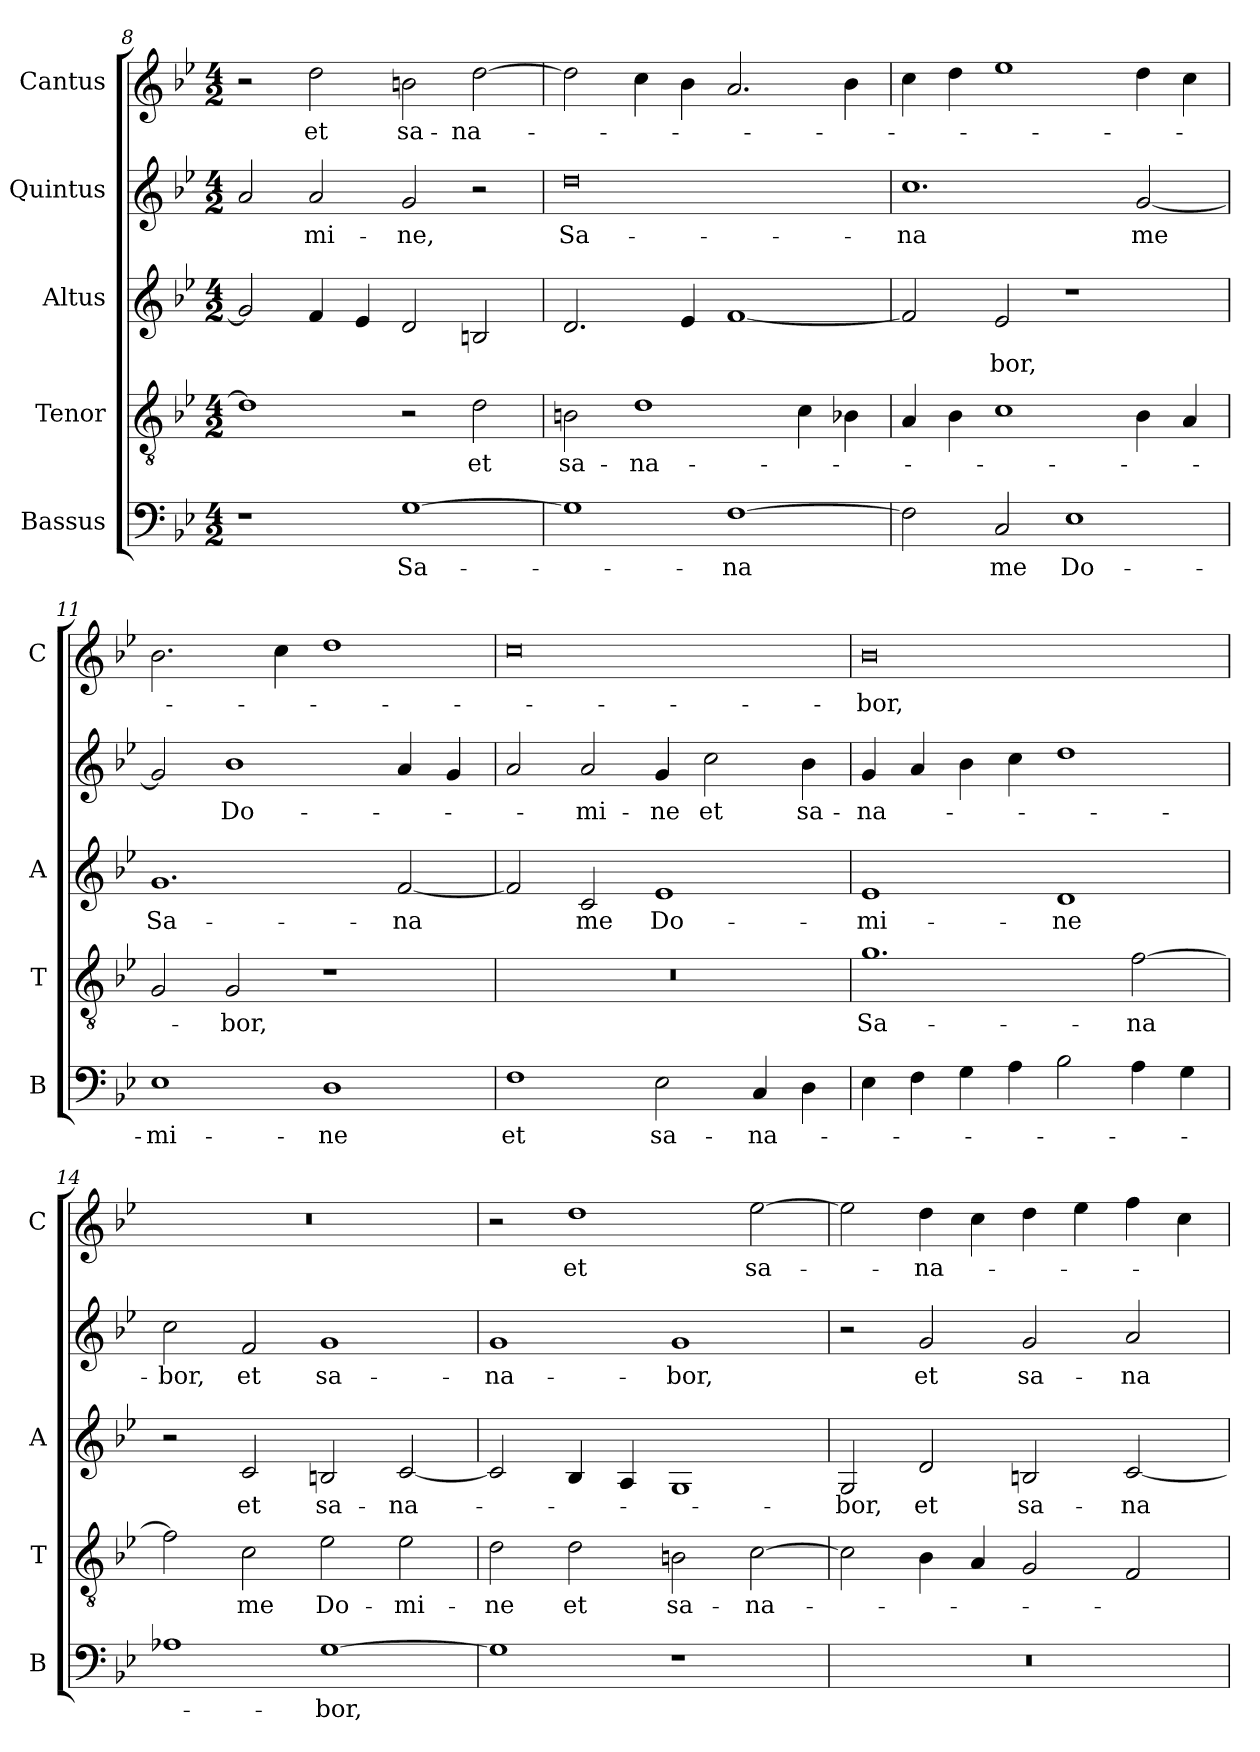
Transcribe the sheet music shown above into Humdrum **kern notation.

**kern	**text	**kern	**text	**kern	**text	**kern	**text	**kern	**text
*part5	*part5	*part4	*part4	*part3	*part3	*part2	*part2	*part1	*part1
*staff5	*staff5	*staff4	*staff4	*staff3	*staff3	*staff2	*staff2	*staff1	*staff1
*I"Bassus	*	*I"Tenor	*	*I"Altus	*	*I"Quintus	*	*I"Cantus	*
*I'B	*	*I'T	*	*I'A	*	*	*	*I'C	*
*clefF4	*	*clefGv2	*	*clefG2	*	*clefG2	*	*clefG2	*
*k[b-e-]	*	*k[b-e-]	*	*k[b-e-]	*	*k[b-e-]	*	*k[b-e-]	*
*B-:	*	*B-:	*	*B-:	*	*B-:	*	*B-:	*
*M4/2	*	*M4/2	*	*M4/2	*	*M4/2	*	*M4/2	*
=8	=8	=8	=8	=8	=8	=8	=8	=8	=8
1r	.	1d]	.	2g/]	.	2a/	.	2r	.
!	!	!	!	!	!	!	!LO:LY:b	!	!LO:LY:b
.	.	.	.	4f/	.	2a/	-mi-	2dd\	et
.	.	.	.	4e-/	.	.	.	.	.
!	!LO:LY:b	!	!	!	!	!	!LO:LY:b	!	!LO:LY:b
[1G	Sa-	2r	.	2d/	.	2g/	-ne,	2bn\	sa-
!	!	!	!LO:LY:b	!	!	!	!	!	!LO:LY:b
.	.	2d\	et	2Bn/	.	2r	.	[2dd\	-na-
=9	=9	=9	=9	=9	=9	=9	=9	=9	=9
!	!	!	!LO:LY:b	!	!	!	!LO:LY:b	!	!
1G]	.	2Bn\	sa-	2.d/	.	0dd	Sa-	2dd\]	.
!	!	!	!LO:LY:b	!	!	!	!	!	!
.	.	1d	-na-	.	.	.	.	4cc\	.
.	.	.	.	4e-/	.	.	.	4b-\	.
!	!LO:LY:b	!	!	!	!	!	!	!	!
[1F	-na	.	.	[1f	.	.	.	2.a/	.
.	.	4c\	.	.	.	.	.	.	.
.	.	4B-X\	.	.	.	.	.	4b-\	.
=10	=10	=10	=10	=10	=10	=10	=10	=10	=10
!	!	!	!	!	!	!	!LO:LY:b	!	!
2F\]	.	4A/	.	2f/]	.	1.cc	-na	4cc\	.
.	.	4B-\	.	.	.	.	.	4dd\	.
!	!LO:LY:b	!	!	!	!LO:LY:b	!	!	!	!
2C/	me	1c	.	2e-/	-bor,	.	.	1ee-	.
!	!LO:LY:b	!	!	!	!	!	!	!	!
1E-	Do-	.	.	1r	.	.	.	.	.
!	!	!	!	!	!	!	!LO:LY:b	!	!
.	.	4B-\	.	.	.	[2g/	me	4dd\	.
.	.	4A/	.	.	.	.	.	4cc\	.
!!LO:PB:g=z
=11	=11	=11	=11	=11	=11	=11	=11	=11	=11
!	!LO:LY:b	!	!	!	!LO:LY:b	!	!	!	!
1E-	-mi-	2G/	.	1.g	Sa-	2g/]	.	2.b-\	.
!	!	!	!LO:LY:b	!	!	!	!LO:LY:b	!	!
.	.	2G/	-bor,	.	.	1b-	Do-	.	.
.	.	.	.	.	.	.	.	4cc\	.
!	!LO:LY:b	!	!	!	!	!	!	!	!
1D	-ne	1r	.	.	.	.	.	1dd	.
!	!	!	!	!	!LO:LY:b	!	!	!	!
.	.	.	.	[2f/	-na	4a/	.	.	.
.	.	.	.	.	.	4g/	.	.	.
=12	=12	=12	=12	=12	=12	=12	=12	=12	=12
!	!LO:LY:b	!	!	!	!	!	!	!	!
1F	et	0r	.	2f/]	.	2a/	.	0cc	.
!	!	!	!	!	!LO:LY:b	!	!LO:LY:b	!	!
.	.	.	.	2c/	me	2a/	-mi-	.	.
!	!LO:LY:b	!	!	!	!LO:LY:b	!	!LO:LY:b	!	!
2E-\	sa-	.	.	1e-	Do-	4g/	-ne	.	.
!	!	!	!	!	!	!	!LO:LY:b	!	!
.	.	.	.	.	.	2cc\	et	.	.
!	!LO:LY:b	!	!	!	!	!	!	!	!
4C/	-na-	.	.	.	.	.	.	.	.
!	!	!	!	!	!	!	!LO:LY:b	!	!
4D\	.	.	.	.	.	4b-\	sa-	.	.
=13	=13	=13	=13	=13	=13	=13	=13	=13	=13
!	!	!	!LO:LY:b	!	!LO:LY:b	!	!LO:LY:b	!	!LO:LY:b
4E-\	.	1.g	Sa-	1e-	-mi-	4g/	-na-	0b-	-bor,
4F\	.	.	.	.	.	4a/	.	.	.
4G\	.	.	.	.	.	4b-\	.	.	.
4A\	.	.	.	.	.	4cc\	.	.	.
!	!	!	!	!	!LO:LY:b	!	!	!	!
2B-\	.	.	.	1d	-ne	1dd	.	.	.
!	!	!	!LO:LY:b	!	!	!	!	!	!
4A\	.	[2f\	-na	.	.	.	.	.	.
4G\	.	.	.	.	.	.	.	.	.
=14	=14	=14	=14	=14	=14	=14	=14	=14	=14
!	!	!	!	!	!	!	!LO:LY:b	!	!
1A-X	.	2f\]	.	2r	.	2cc\	-bor,	0r	.
!	!	!	!LO:LY:b	!	!LO:LY:b	!	!LO:LY:b	!	!
.	.	2c\	me	2c/	et	2f/	et	.	.
!	!LO:LY:b	!	!LO:LY:b	!	!LO:LY:b	!	!LO:LY:b	!	!
[1G	-bor,	2e-\	Do-	2Bn/	sa-	1g	sa-	.	.
!	!	!	!LO:LY:b	!	!LO:LY:b	!	!	!	!
.	.	2e-\	-mi-	[2c/	-na-	.	.	.	.
=15	=15	=15	=15	=15	=15	=15	=15	=15	=15
!	!	!	!LO:LY:b	!	!	!	!LO:LY:b	!	!
1G]	.	2d\	-ne	2c/]	.	1g	-na-	2r	.
!	!	!	!LO:LY:b	!	!	!	!	!	!LO:LY:b
.	.	2d\	et	4B-/	.	.	.	1dd	et
.	.	.	.	4A/	.	.	.	.	.
!	!	!	!LO:LY:b	!	!	!	!LO:LY:b	!	!
1r	.	2Bn\	sa-	1G	.	1g	-bor,	.	.
!	!	!	!LO:LY:b	!	!	!	!	!	!LO:LY:b
.	.	[2c\	-na-	.	.	.	.	[2ee-\	sa-
!!LO:LB:g=z
=16	=16	=16	=16	=16	=16	=16	=16	=16	=16
!	!	!	!	!	!LO:LY:b	!	!	!	!
0r	.	2c\]	.	2G/	-bor,	2r	.	2ee-\]	.
!	!	!	!	!	!LO:LY:b	!	!LO:LY:b	!	!LO:LY:b
.	.	4B-\	.	2d/	et	2g/	et	4dd\	-na-
.	.	4A/	.	.	.	.	.	4cc\	.
!	!	!	!	!	!LO:LY:b	!	!LO:LY:b	!	!
.	.	2G/	.	2Bn/	sa-	2g/	sa-	4dd\	.
.	.	.	.	.	.	.	.	4ee-\	.
!	!	!	!	!	!LO:LY:b	!	!LO:LY:b	!	!
.	.	2F/	.	[2c/	-na-	2a/	-na-	4ff\	.
.	.	.	.	.	.	.	.	4cc\	.
=	=	=	=	=	=	=	=	=	=
*-	*-	*-	*-	*-	*-	*-	*-	*-	*-
